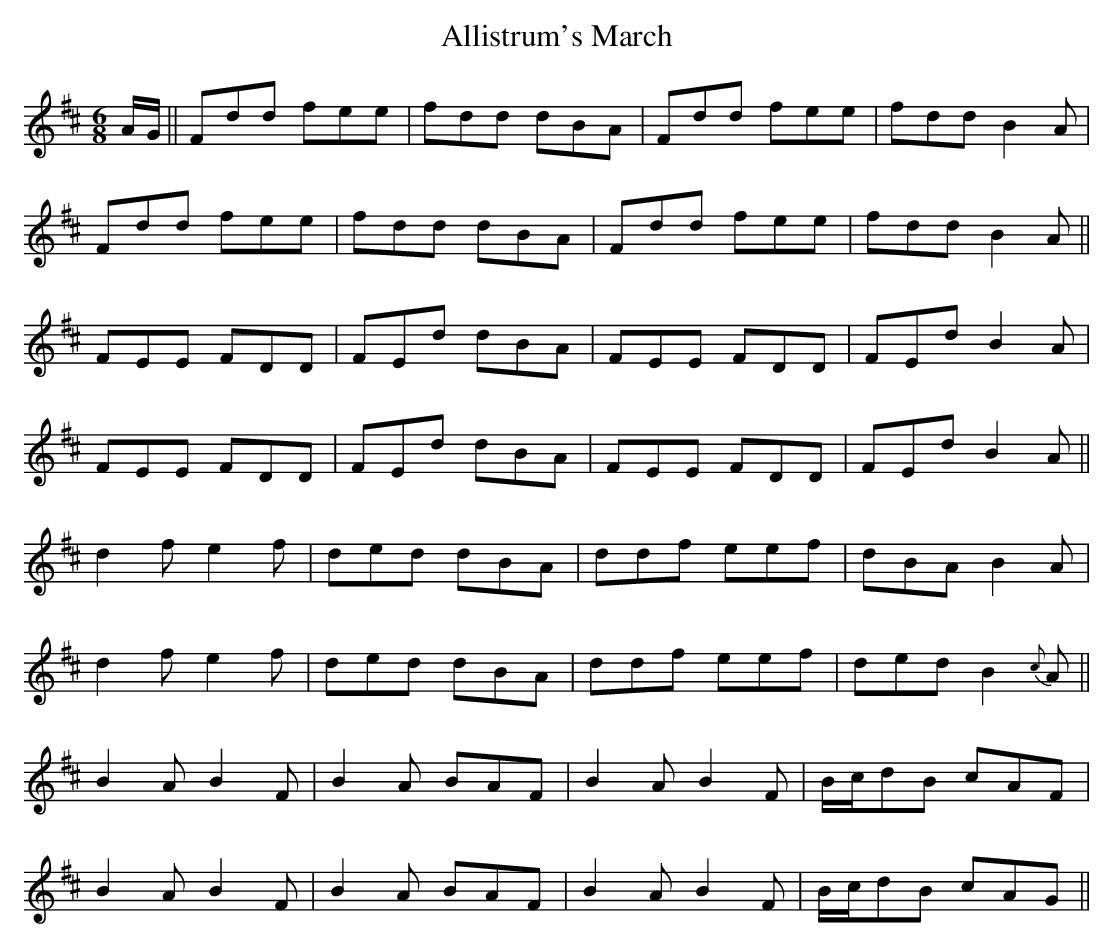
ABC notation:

X:1
T: Allistrum's March
M: 6/8
L: 1/8
K: Dmaj
A/G/||Fdd fee|fdd dBA|Fdd fee|fdd B2A|
Fdd fee|fdd dBA|Fdd fee|fdd B2A||
FEE FDD|FEd dBA|FEE FDD|FEd B2A|
FEE FDD|FEd dBA|FEE FDD|FEd B2A||
d2f e2f|ded dBA|ddf eef|dBA B2A|
d2f e2f|ded dBA|ddf eef|ded B2 {c}A||
B2A B2F|B2A BAF|B2A B2F|B/c/dB cAF|
B2A B2F|B2A BAF|B2A B2F|B/c/dB cAG||
